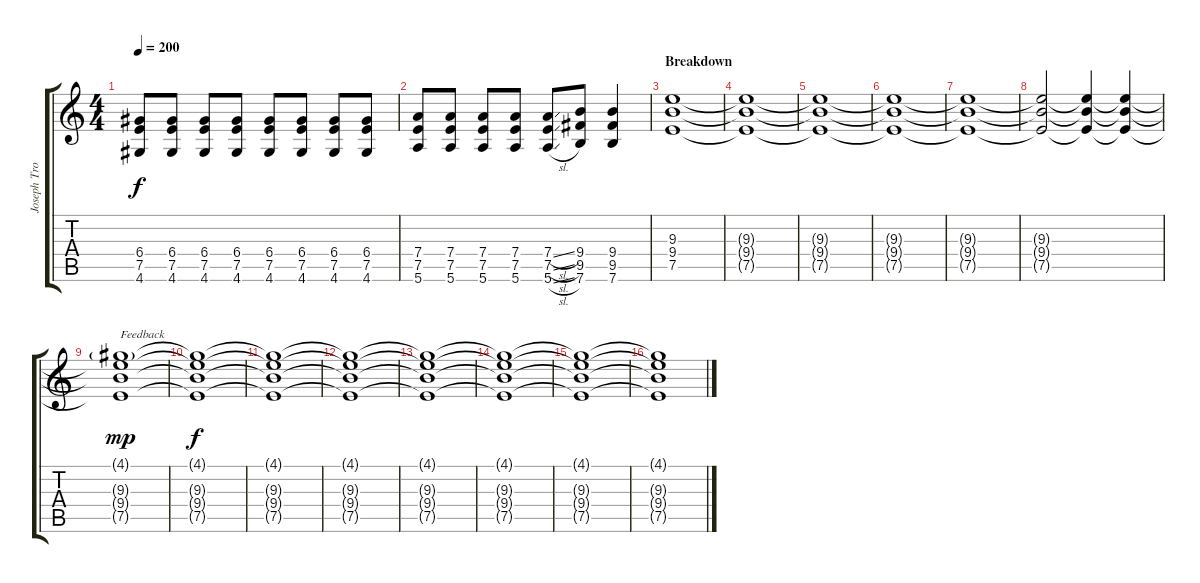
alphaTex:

\track ("Joseph Trohman (Lead Guitar)" "Joseph Tro") {instrument distortionguitar}
\staff {score tabs}
\tuning (E4 B3 G3 D3 A2 E2) {hide}
\ts (4 4)
\tempo 200
\clef g2
\ks c
(6.4 7.5 4.6).8{dy f} (6.4 7.5 4.6).8 (6.4 7.5 4.6).8 (6.4 7.5 4.6).8 (6.4 7.5 4.6).8 (6.4 7.5 4.6).8 (6.4 7.5 4.6).8 (6.4 7.5 4.6).8 |
(7.4 7.5 5.6).8 (7.4 7.5 5.6).8 (7.4 7.5 5.6).8 (7.4 7.5 5.6).8 (7.4{sl} 7.5{sl} 5.6{sl}).8 (9.4 9.5 7.6).8 (9.4 9.5 7.6).4 |
\section ("" "Breakdown")
(9.3 9.4 7.5).1 |
(9.3{t} 9.4{t} 7.5{t}).1 |
(9.3{t} 9.4{t} 7.5{t}).1 |
(9.3{t} 9.4{t} 7.5{t}).1 |
(9.3{t} 9.4{t} 7.5{t}).1 |
(9.3{t} 9.4{t} 7.5{t}).2 (9.3{t} 9.4{t} 7.5{t}).4 (9.3{t} 9.4{t} 7.5{t}).4 |
(4.1{g} 9.3{t} 9.4{t} 7.5{t}).1{txt "Feedback" dy mp} |
(4.1{t} 9.3{t} 9.4{t} 7.5{t}).1{dy f} |
(4.1{t} 9.3{t} 9.4{t} 7.5{t}).1 |
(4.1{t} 9.3{t} 9.4{t} 7.5{t}).1 |
(4.1{t} 9.3{t} 9.4{t} 7.5{t}).1 |
(4.1{t} 9.3{t} 9.4{t} 7.5{t}).1 |
(4.1{t} 9.3{t} 9.4{t} 7.5{t}).1 |
(4.1{t} 9.3{t} 9.4{t} 7.5{t}).1
